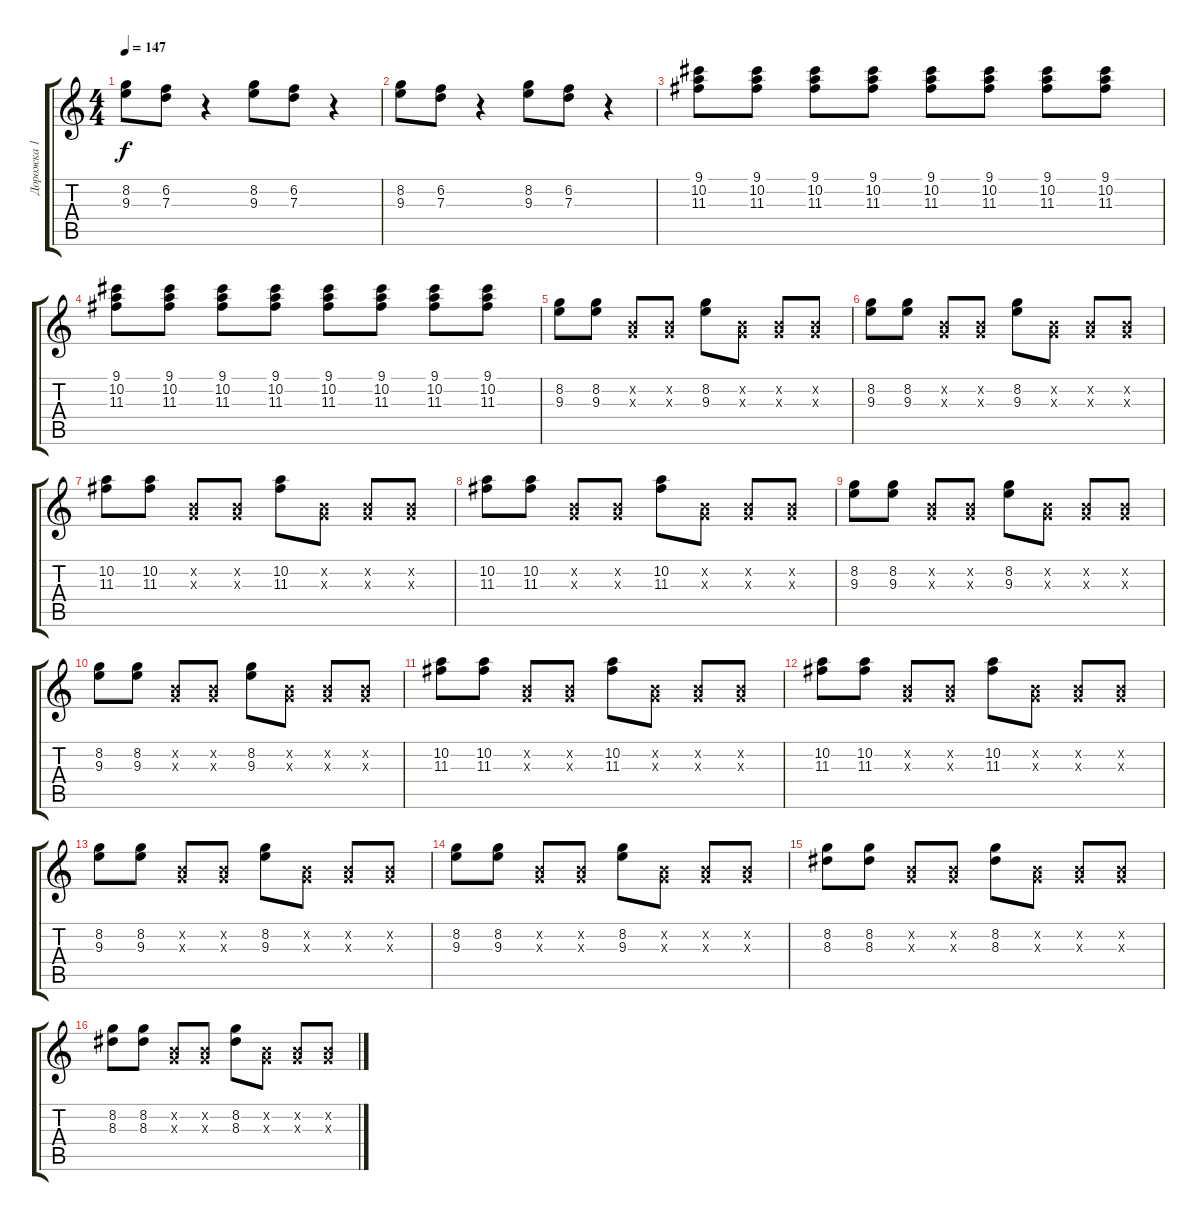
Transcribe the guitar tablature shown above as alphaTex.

\track ("Дорожка 1" "Дорожка 1") {instrument distortionguitar}
\staff {score tabs}
\tuning (E4 B3 G3 D3 A2 E2) {hide}
\ts (4 4)
\tempo 147
\clef g2
\ks c
(8.2 9.3).8{dy f} (6.2 7.3).8 r.4 (8.2 9.3).8 (6.2 7.3).8 r.4 |
(8.2 9.3).8 (6.2 7.3).8 r.4 (8.2 9.3).8 (6.2 7.3).8 r.4 |
(9.1 10.2 11.3).8 (9.1 10.2 11.3).8 (9.1 10.2 11.3).8 (9.1 10.2 11.3).8 (9.1 10.2 11.3).8 (9.1 10.2 11.3).8 (9.1 10.2 11.3).8 (9.1 10.2 11.3).8 |
(9.1 10.2 11.3).8 (9.1 10.2 11.3).8 (9.1 10.2 11.3).8 (9.1 10.2 11.3).8 (9.1 10.2 11.3).8 (9.1 10.2 11.3).8 (9.1 10.2 11.3).8 (9.1 10.2 11.3).8 |
(8.2 9.3).8 (8.2 9.3).8 (0.2{x} 0.3{x}).8 (0.2{x} 0.3{x}).8 (8.2 9.3).8 (0.2{x} 0.3{x}).8 (0.2{x} 0.3{x}).8 (0.2{x} 0.3{x}).8 |
(8.2 9.3).8 (8.2 9.3).8 (0.2{x} 0.3{x}).8 (0.2{x} 0.3{x}).8 (8.2 9.3).8 (0.2{x} 0.3{x}).8 (0.2{x} 0.3{x}).8 (0.2{x} 0.3{x}).8 |
(10.2 11.3).8 (10.2 11.3).8 (0.2{x} 0.3{x}).8 (0.2{x} 0.3{x}).8 (10.2 11.3).8 (0.2{x} 0.3{x}).8 (0.2{x} 0.3{x}).8 (0.2{x} 0.3{x}).8 |
(10.2 11.3).8 (10.2 11.3).8 (0.2{x} 0.3{x}).8 (0.2{x} 0.3{x}).8 (10.2 11.3).8 (0.2{x} 0.3{x}).8 (0.2{x} 0.3{x}).8 (0.2{x} 0.3{x}).8 |
(8.2 9.3).8 (8.2 9.3).8 (0.2{x} 0.3{x}).8 (0.2{x} 0.3{x}).8 (8.2 9.3).8 (0.2{x} 0.3{x}).8 (0.2{x} 0.3{x}).8 (0.2{x} 0.3{x}).8 |
(8.2 9.3).8 (8.2 9.3).8 (0.2{x} 0.3{x}).8 (0.2{x} 0.3{x}).8 (8.2 9.3).8 (0.2{x} 0.3{x}).8 (0.2{x} 0.3{x}).8 (0.2{x} 0.3{x}).8 |
(10.2 11.3).8 (10.2 11.3).8 (0.2{x} 0.3{x}).8 (0.2{x} 0.3{x}).8 (10.2 11.3).8 (0.2{x} 0.3{x}).8 (0.2{x} 0.3{x}).8 (0.2{x} 0.3{x}).8 |
(10.2 11.3).8 (10.2 11.3).8 (0.2{x} 0.3{x}).8 (0.2{x} 0.3{x}).8 (10.2 11.3).8 (0.2{x} 0.3{x}).8 (0.2{x} 0.3{x}).8 (0.2{x} 0.3{x}).8 |
(8.2 9.3).8 (8.2 9.3).8 (0.2{x} 0.3{x}).8 (0.2{x} 0.3{x}).8 (8.2 9.3).8 (0.2{x} 0.3{x}).8 (0.2{x} 0.3{x}).8 (0.2{x} 0.3{x}).8 |
(8.2 9.3).8 (8.2 9.3).8 (0.2{x} 0.3{x}).8 (0.2{x} 0.3{x}).8 (8.2 9.3).8 (0.2{x} 0.3{x}).8 (0.2{x} 0.3{x}).8 (0.2{x} 0.3{x}).8 |
(8.2 8.3).8 (8.2 8.3).8 (0.2{x} 0.3{x}).8 (0.2{x} 0.3{x}).8 (8.2 8.3).8 (0.2{x} 0.3{x}).8 (0.2{x} 0.3{x}).8 (0.2{x} 0.3{x}).8 |
(8.2 8.3).8 (8.2 8.3).8 (0.2{x} 0.3{x}).8 (0.2{x} 0.3{x}).8 (8.2 8.3).8 (0.2{x} 0.3{x}).8 (0.2{x} 0.3{x}).8 (0.2{x} 0.3{x}).8
